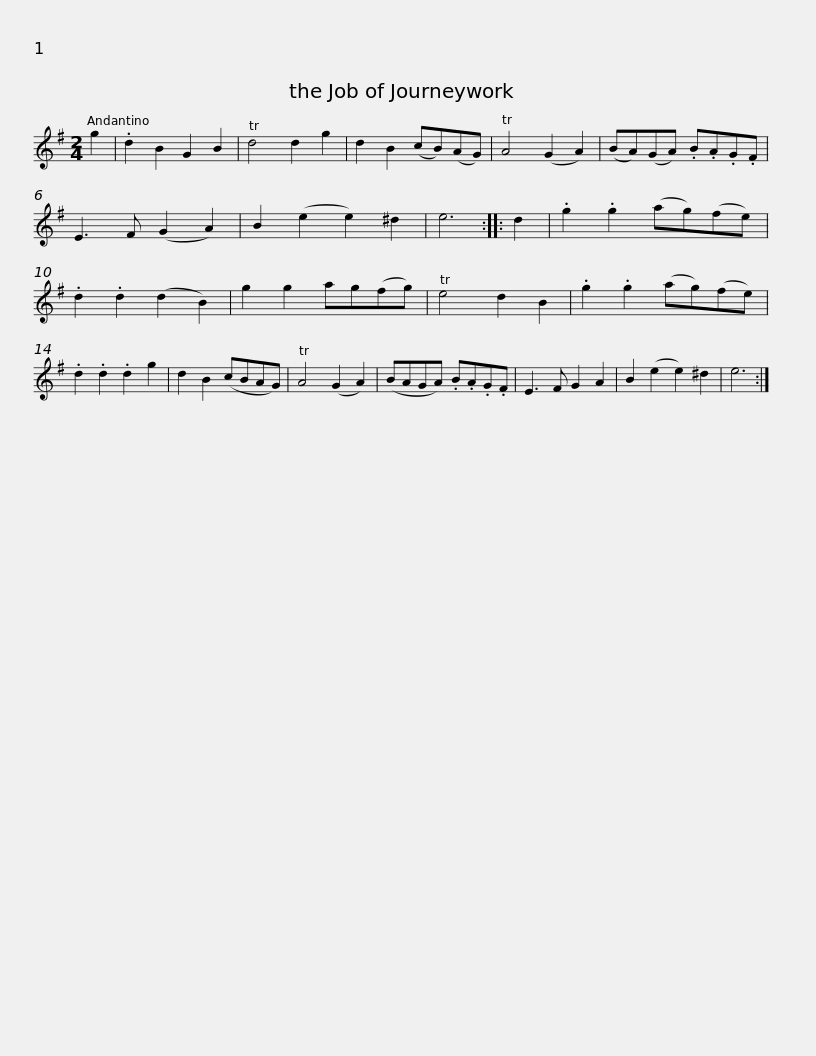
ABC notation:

X:1
L:1/8
M:2/4
I:linebreak $
K:Emin
V:1 treble
V:1
 g2 | .d2 B2 G2 B2 | d4 d2 g2 | d2 B2 (cB)(AG) | A4 (G2 A2) | %5
 (BA)(GA) .B.A.G.F | E3 F (G2 A2) | B2 (e2 e2) ^d2 | e6 :: d2 |$ %10
 .g2 .g2 (ag)(fe) | .d2 .d2 (d2 B2) | g2 g2 ag(fg) | e4 d2 B2 | .g2 .g2 (ag)(fe) | %15
 .d2 .d2 .d2 g2 | d2 B2 (cBAG) | A4 (G2 A2) |$ (BAGA) .B.A.G.F | E3 F G2 A2 | %20
 B2 (e2 e2) ^d2 | e6 :| %22
